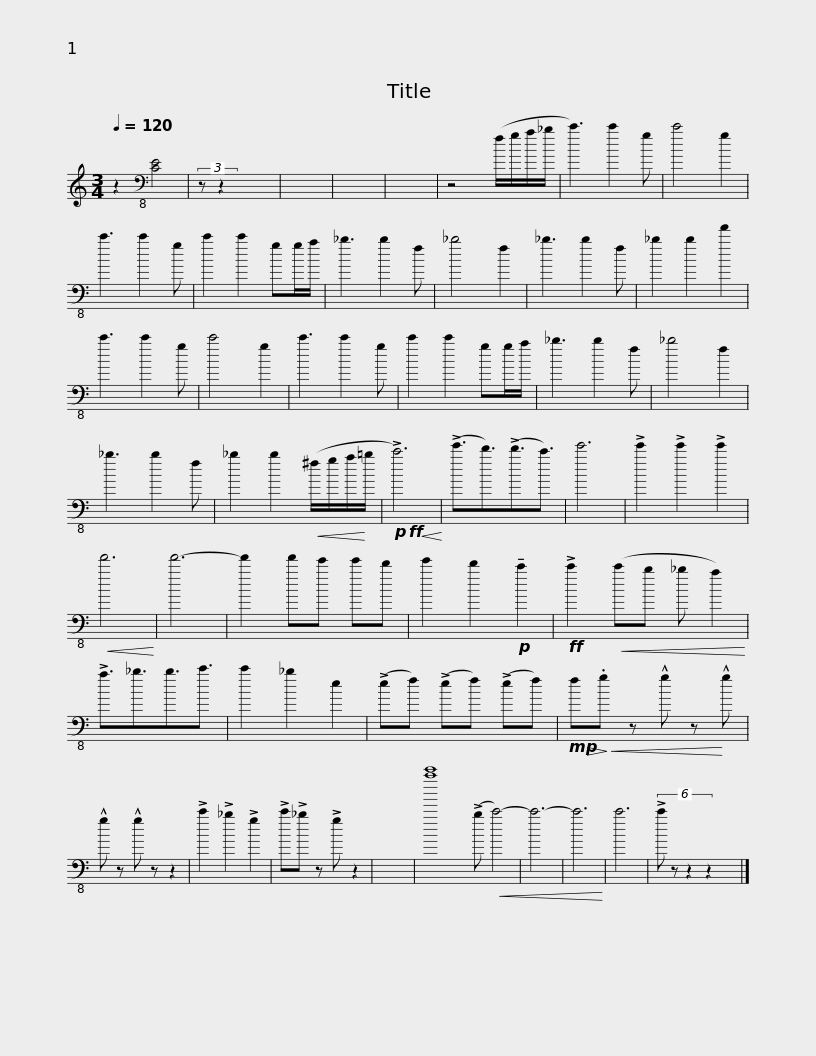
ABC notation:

X:1
L:1/8
Q:1/4=120
M:3/4
I:linebreak $
K:C
V:1 treble
V:1
 z2[K:bass-8] [CE]4 | (3:2:2z z2 x4 | x6 | x6 | x6 |$ %5
 z4 (f/g/a/_b/ | c'3) c'2 g | c'4 g2 | c'3 c'2 g | c'2 c'2 gg/a/ | %10
 _b3 b2 f | _b4 f2 |$ _b3 b2 f | _b2 b2 f'2 | c'3 c'2 g | %15
 c'4 g2 | c'3 c'2 g | c'2 c'2 gg/a/ | _b3 b2 f | _b4 f2 |$ %20
 _b3 b2 f | _b2 b2!<(! (^f/g/a/!<)!=b/ |!p!!ff!!<(! !>!c'6)!<)! | (!>!e'3/2d'3/2)(!>!d'3/2c'3/2) | e'6 | %25
 !>!e'2 !>!e'2 !>!e'2 |!<(! f'6!<)! | f'6- |$ f'2 f'e' e'd' | e'2 d'2!p! !tenuto!c'2 | %30
!ff! !>!c'2!<(! (c'b _b a2)!<)! | !>!a3/2_b3/2b3/2c'3/2 | c'2 _b2 e2 | (!>!ef) (!>!ef) (!>!ef) |!mp!!>(! f!>)!!<(!.g z !^!g z!<)! !^!g |$ %35
 !^!g z !^!g z z2 | !>!c'2 !>!_b2 !>!g2 | !>!c'!>!_b z !>!g z2 | x6 | [a''c''']8 (!>!b!<(! c'4-) | %40
 c'6- | c'6!<)! | c'6 |$ (6:4:4!>!c' z z2 z2 x2 |] %44
